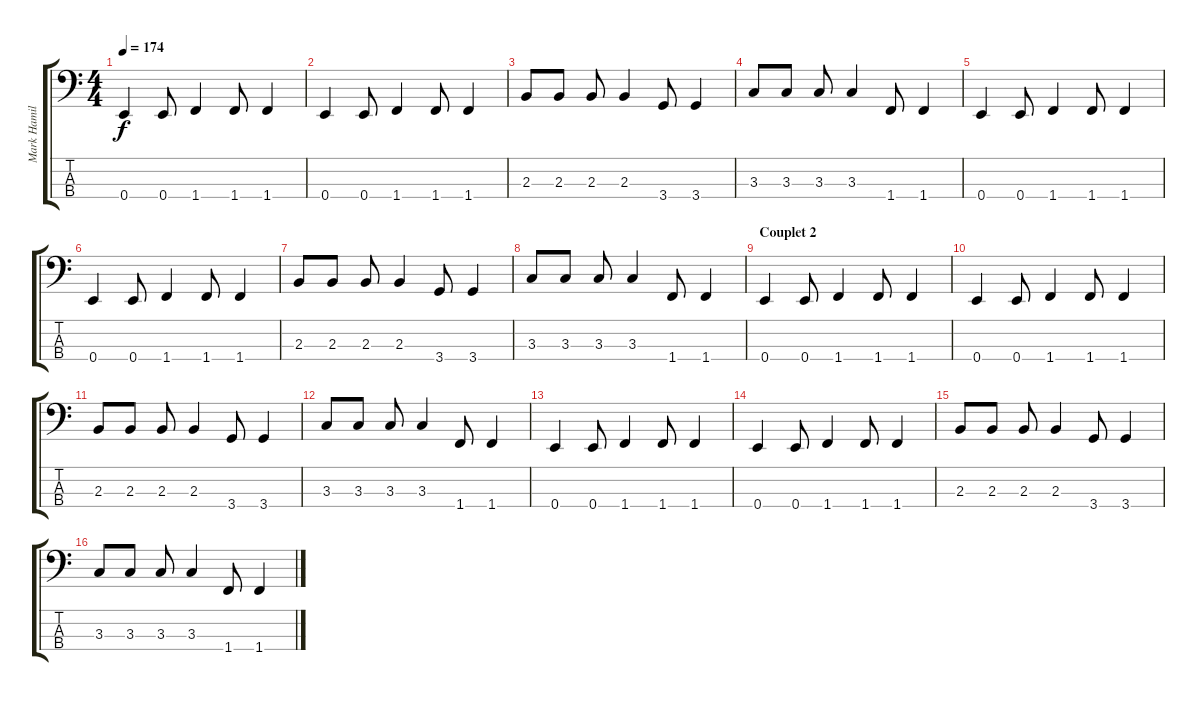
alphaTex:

\track ("Mark Hamilton" "Mark Hamil") {instrument electricbasspick}
\staff {score tabs}
\tuning (G2 D2 A1 E1) {hide}
\ts (4 4)
\tempo 174
\clef f4
\ks c
0.4.4{dy f} 0.4.8 1.4.4 1.4.8 1.4.4 |
0.4.4 0.4.8 1.4.4 1.4.8 1.4.4 |
2.3.8 2.3.8 2.3.8 2.3.4 3.4.8 3.4.4 |
3.3.8 3.3.8 3.3.8 3.3.4 1.4.8 1.4.4 |
0.4.4 0.4.8 1.4.4 1.4.8 1.4.4 |
0.4.4 0.4.8 1.4.4 1.4.8 1.4.4 |
2.3.8 2.3.8 2.3.8 2.3.4 3.4.8 3.4.4 |
3.3.8 3.3.8 3.3.8 3.3.4 1.4.8 1.4.4 |
\section ("" "Couplet 2")
0.4.4 0.4.8 1.4.4 1.4.8 1.4.4 |
0.4.4 0.4.8 1.4.4 1.4.8 1.4.4 |
2.3.8 2.3.8 2.3.8 2.3.4 3.4.8 3.4.4 |
3.3.8 3.3.8 3.3.8 3.3.4 1.4.8 1.4.4 |
0.4.4 0.4.8 1.4.4 1.4.8 1.4.4 |
0.4.4 0.4.8 1.4.4 1.4.8 1.4.4 |
2.3.8 2.3.8 2.3.8 2.3.4 3.4.8 3.4.4 |
3.3.8 3.3.8 3.3.8 3.3.4 1.4.8 1.4.4
